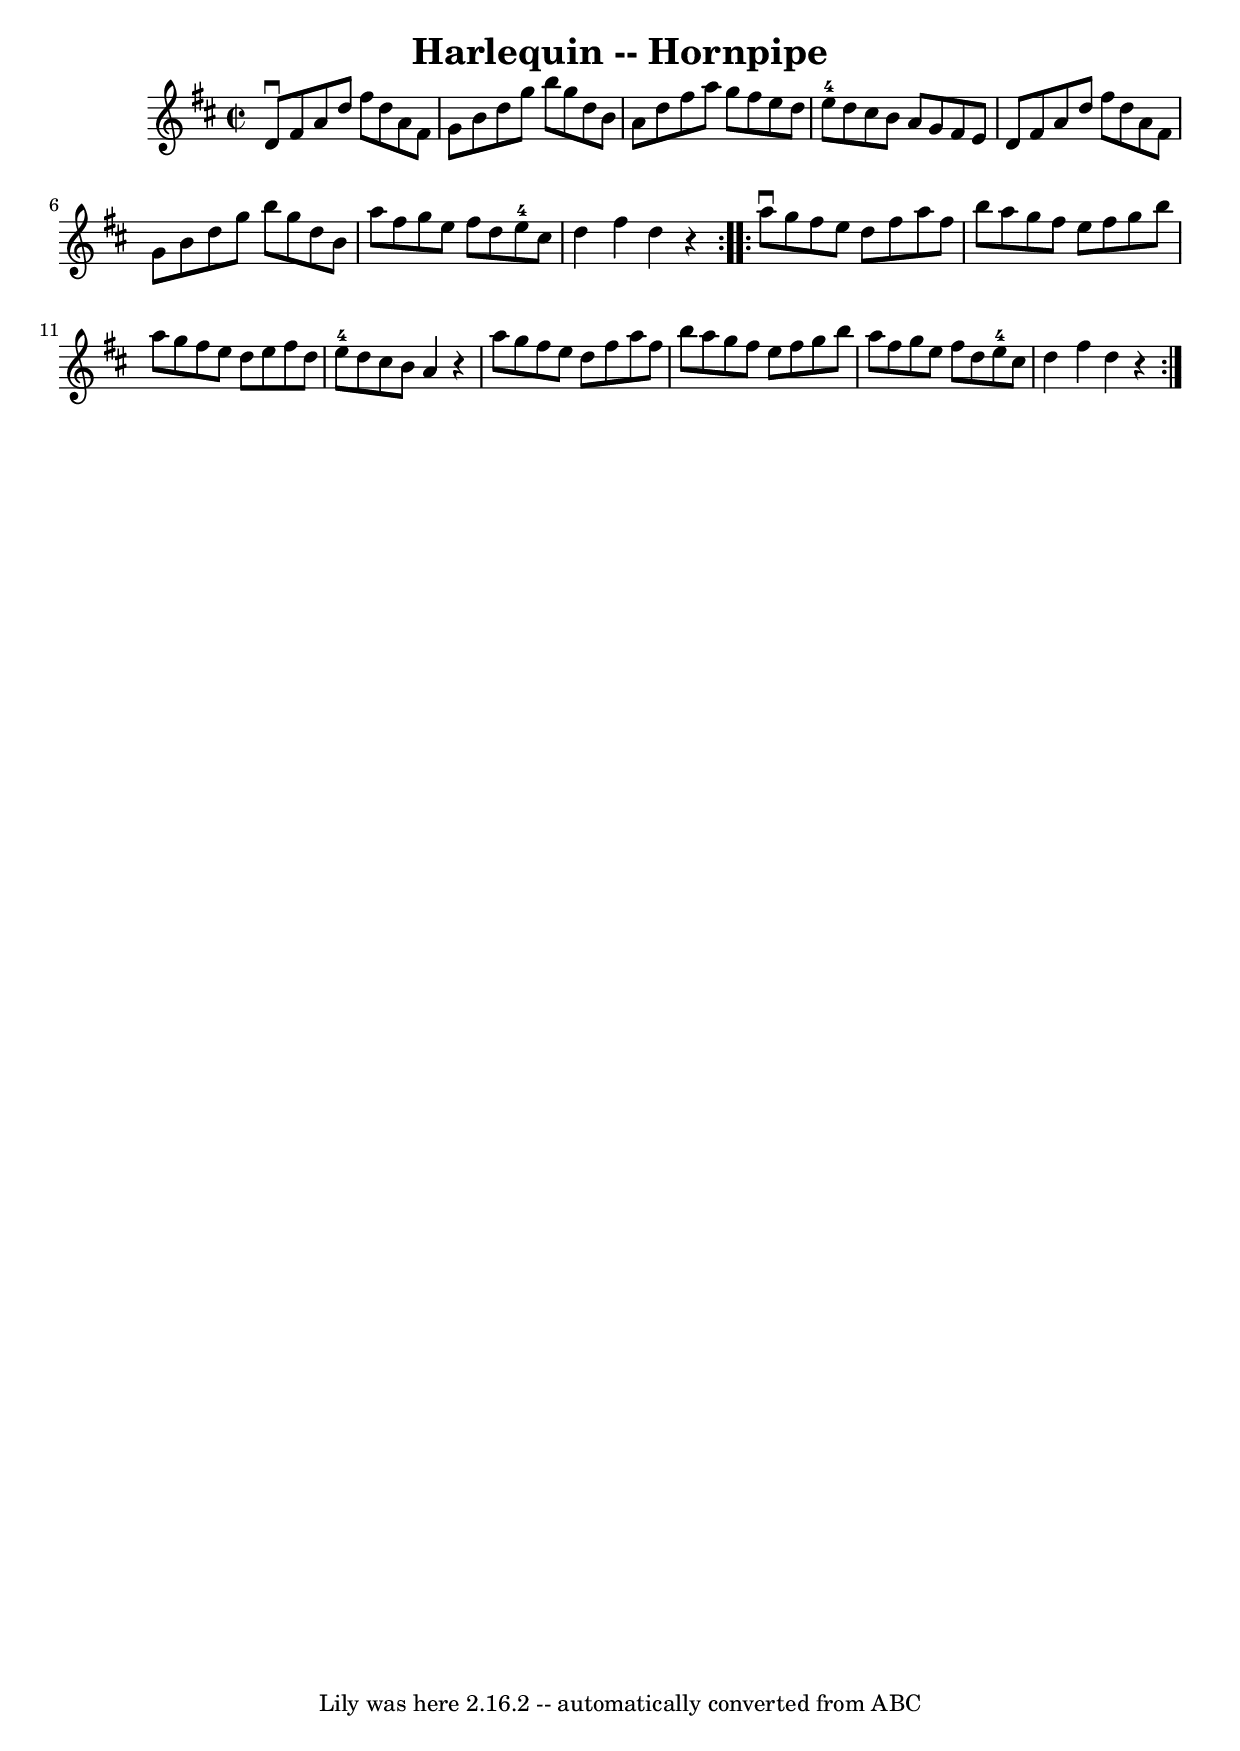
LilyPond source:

\version "2.16.2"
\include "Mammoth.ily"
\header {
  %% book = "Cole's 1000 Fiddle Tunes"
  crossRefNumber = "1"
  footnotes = ""
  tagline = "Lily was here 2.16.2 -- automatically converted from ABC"
  title = "Harlequin -- Hornpipe"

}
voicedefault =  {



  \repeat volta 2 {

    \override Staff.TimeSignature #'style = #'C
    \time 2/2 
    \key d \major
    d'8^\downbow fis'8 a'8 d''8 fis''8    
    d''8 a'8 fis'8  |
    g'8 b'8 d''8 g''8 b''8 g''8    
    d''8 b'8  |
    a'8 d''8 fis''8 a''8 g''8 fis''8 e''8 
    d''8  |
    e''8-4 d''8 cis''8 b'8 a'8 g'8 fis'8    
    e'8  |
    d'8 fis'8 a'8 d''8 fis''8 d''8 a'8 fis'8 
    |
    g'8 b'8 d''8 g''8 b''8 g''8 d''8 b'8  |
    
    a''8 fis''8 g''8 e''8 fis''8 d''8 e''8-4 cis''8  
    |
    d''4 fis''4 d''4    r4 
  }     
  \repeat volta 2 {
    a''8 
    ^\downbow g''8 fis''8 e''8 d''8 fis''8 a''8 fis''8  
    |
    b''8 a''8 g''8 fis''8 e''8 fis''8 g''8 b''8  
    |
    a''8 g''8 fis''8 e''8 d''8 e''8 fis''8 d''8  
    |
    e''8-4 d''8 cis''8 b'8 a'4    r4 |
    a''8    
    g''8 fis''8 e''8 d''8 fis''8 a''8 fis''8  |
    b''8    
    a''8 g''8 fis''8 e''8 fis''8 g''8 b''8  |
    a''8    
    fis''8 g''8 e''8 fis''8 d''8 e''8-4 cis''8  |
    d''4 
    fis''4 d''4    r4 
  }   

}

\score{
  <<

    \context Staff="default"
    {
      \voicedefault 
      
    }

  >>
  \layout {
    
  }
  \midi {
  }

}
